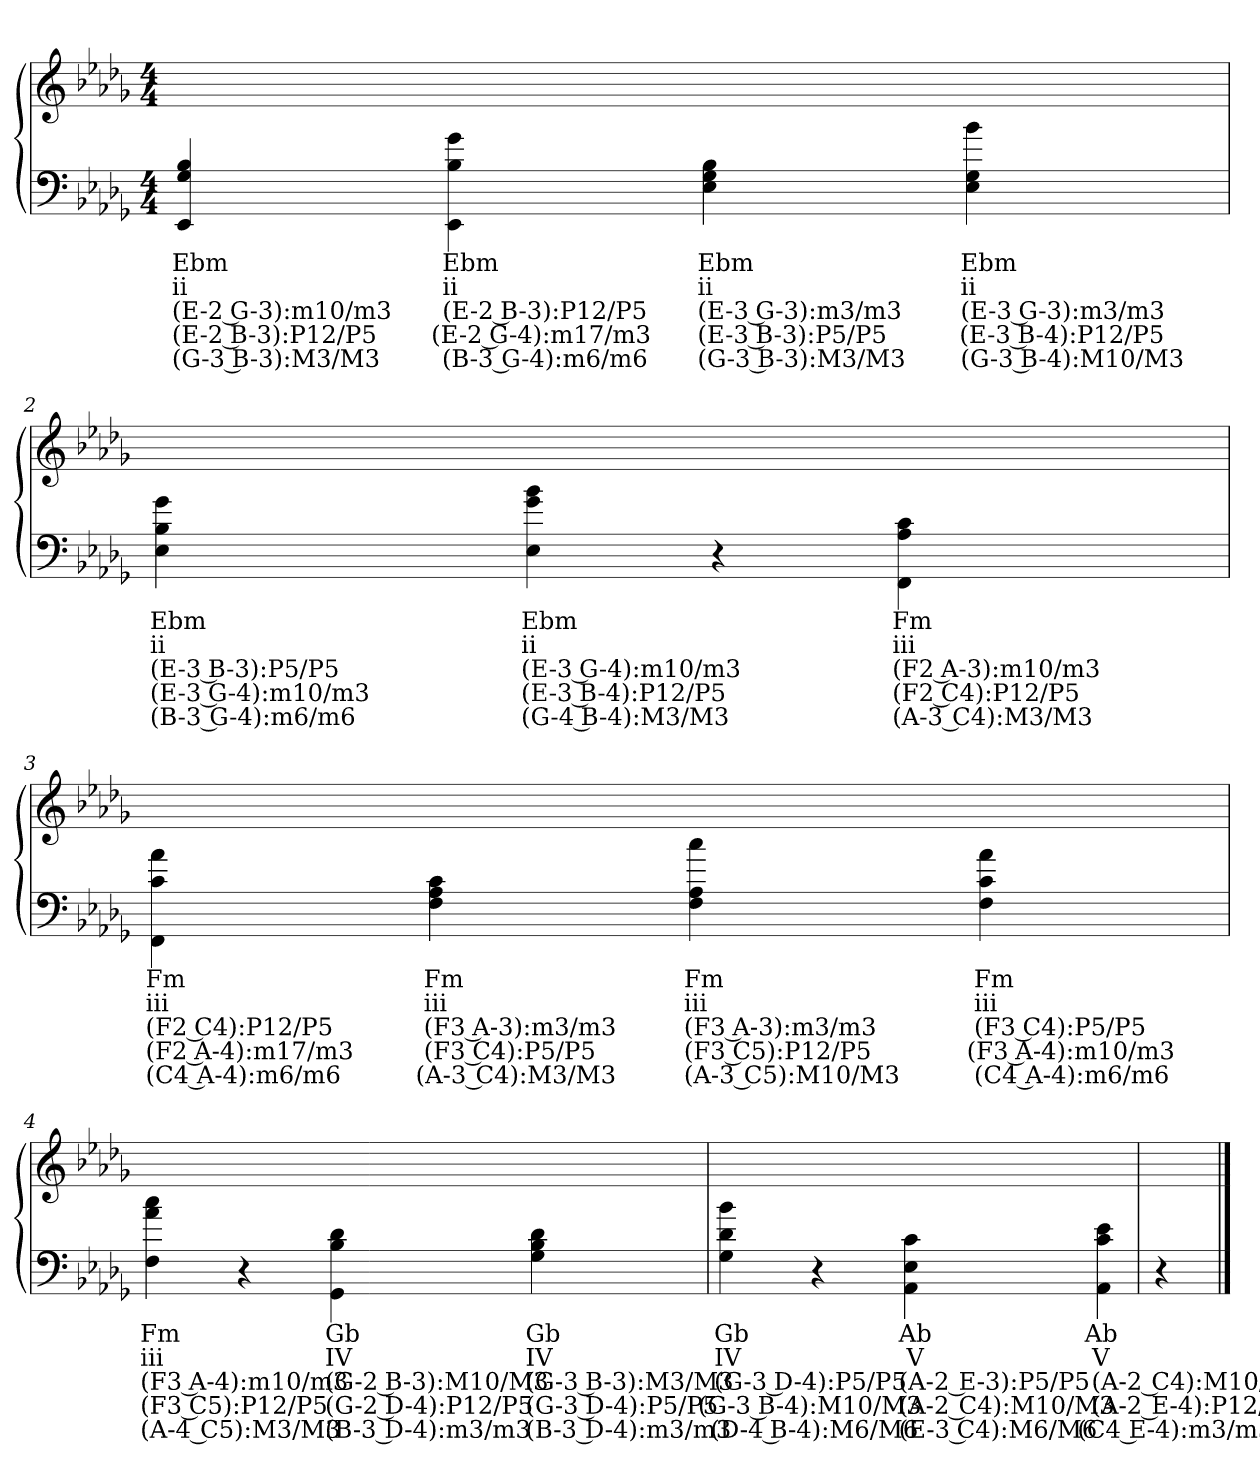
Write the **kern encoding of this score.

**kern	**text	**text	**text	**text	**text	**kern
*part2	*part2	*part2	*part2	*part2	*part2	*part1
*staff2	*staff2	*staff2	*staff2	*staff2	*staff2	*staff1
*clefF4	*	*	*	*	*	*clefG2
*k[b-e-a-d-g-]	*	*	*	*	*	*k[b-e-a-d-g-]
*D-:	*	*	*	*	*	*D-:
*M4/4	*	*	*	*	*	*M4/4
*MM60	*	*	*	*	*	*MM60
=1	=1	=1	=1	=1	=1	=1
4EE- 4G- 4B-	Ebm	ii	(E-2 G-3):m10/m3	(E-2 B-3):P12/P5	(G-3 B-3):M3/M3	1ryy
4EE- 4B- 4g-	Ebm	ii	(E-2 B-3):P12/P5	(E-2 G-4):m17/m3	(B-3 G-4):m6/m6	.
4E- 4G- 4B-	Ebm	ii	(E-3 G-3):m3/m3	(E-3 B-3):P5/P5	(G-3 B-3):M3/M3	.
4E- 4G- 4b-	Ebm	ii	(E-3 G-3):m3/m3	(E-3 B-4):P12/P5	(G-3 B-4):M10/M3	.
=2	=2	=2	=2	=2	=2	=2
4E- 4B- 4g-	Ebm	ii	(E-3 B-3):P5/P5	(E-3 G-4):m10/m3	(B-3 G-4):m6/m6	1ryy
4E- 4g- 4b-	Ebm	ii	(E-3 G-4):m10/m3	(E-3 B-4):P12/P5	(G-4 B-4):M3/M3	.
4r	.	.	.	.	.	.
4FF 4A- 4c	Fm	iii	(F2 A-3):m10/m3	(F2 C4):P12/P5	(A-3 C4):M3/M3	.
=3	=3	=3	=3	=3	=3	=3
4FF 4c 4a-	Fm	iii	(F2 C4):P12/P5	(F2 A-4):m17/m3	(C4 A-4):m6/m6	1ryy
4F 4A- 4c	Fm	iii	(F3 A-3):m3/m3	(F3 C4):P5/P5	(A-3 C4):M3/M3	.
4F 4A- 4cc	Fm	iii	(F3 A-3):m3/m3	(F3 C5):P12/P5	(A-3 C5):M10/M3	.
4F 4c 4a-	Fm	iii	(F3 C4):P5/P5	(F3 A-4):m10/m3	(C4 A-4):m6/m6	.
=4	=4	=4	=4	=4	=4	=4
4F 4a- 4cc	Fm	iii	(F3 A-4):m10/m3	(F3 C5):P12/P5	(A-4 C5):M3/M3	1ryy
4r	.	.	.	.	.	.
4GG- 4B- 4d-	Gb	IV	(G-2 B-3):M10/M3	(G-2 D-4):P12/P5	(B-3 D-4):m3/m3	.
4G- 4B- 4d-	Gb	IV	(G-3 B-3):M3/M3	(G-3 D-4):P5/P5	(B-3 D-4):m3/m3	.
=5	=5	=5	=5	=5	=5	=5
4G- 4d- 4b-	Gb	IV	(G-3 D-4):P5/P5	(G-3 B-4):M10/M3	(D-4 B-4):M6/M6	1ryy
4r	.	.	.	.	.	.
4AA- 4E- 4c	Ab	V	(A-2 E-3):P5/P5	(A-2 C4):M10/M3	(E-3 C4):M6/M6	.
4AA- 4c 4e-	Ab	V	(A-2 C4):M10/M3	(A-2 E-4):P12/P5	(C4 E-4):m3/m3	.
=6	=6	=6	=6	=6	=6	=6
4r	.	.	.	.	.	4ryy
==	==	==	==	==	==	==
*-	*-	*-	*-	*-	*-	*-
